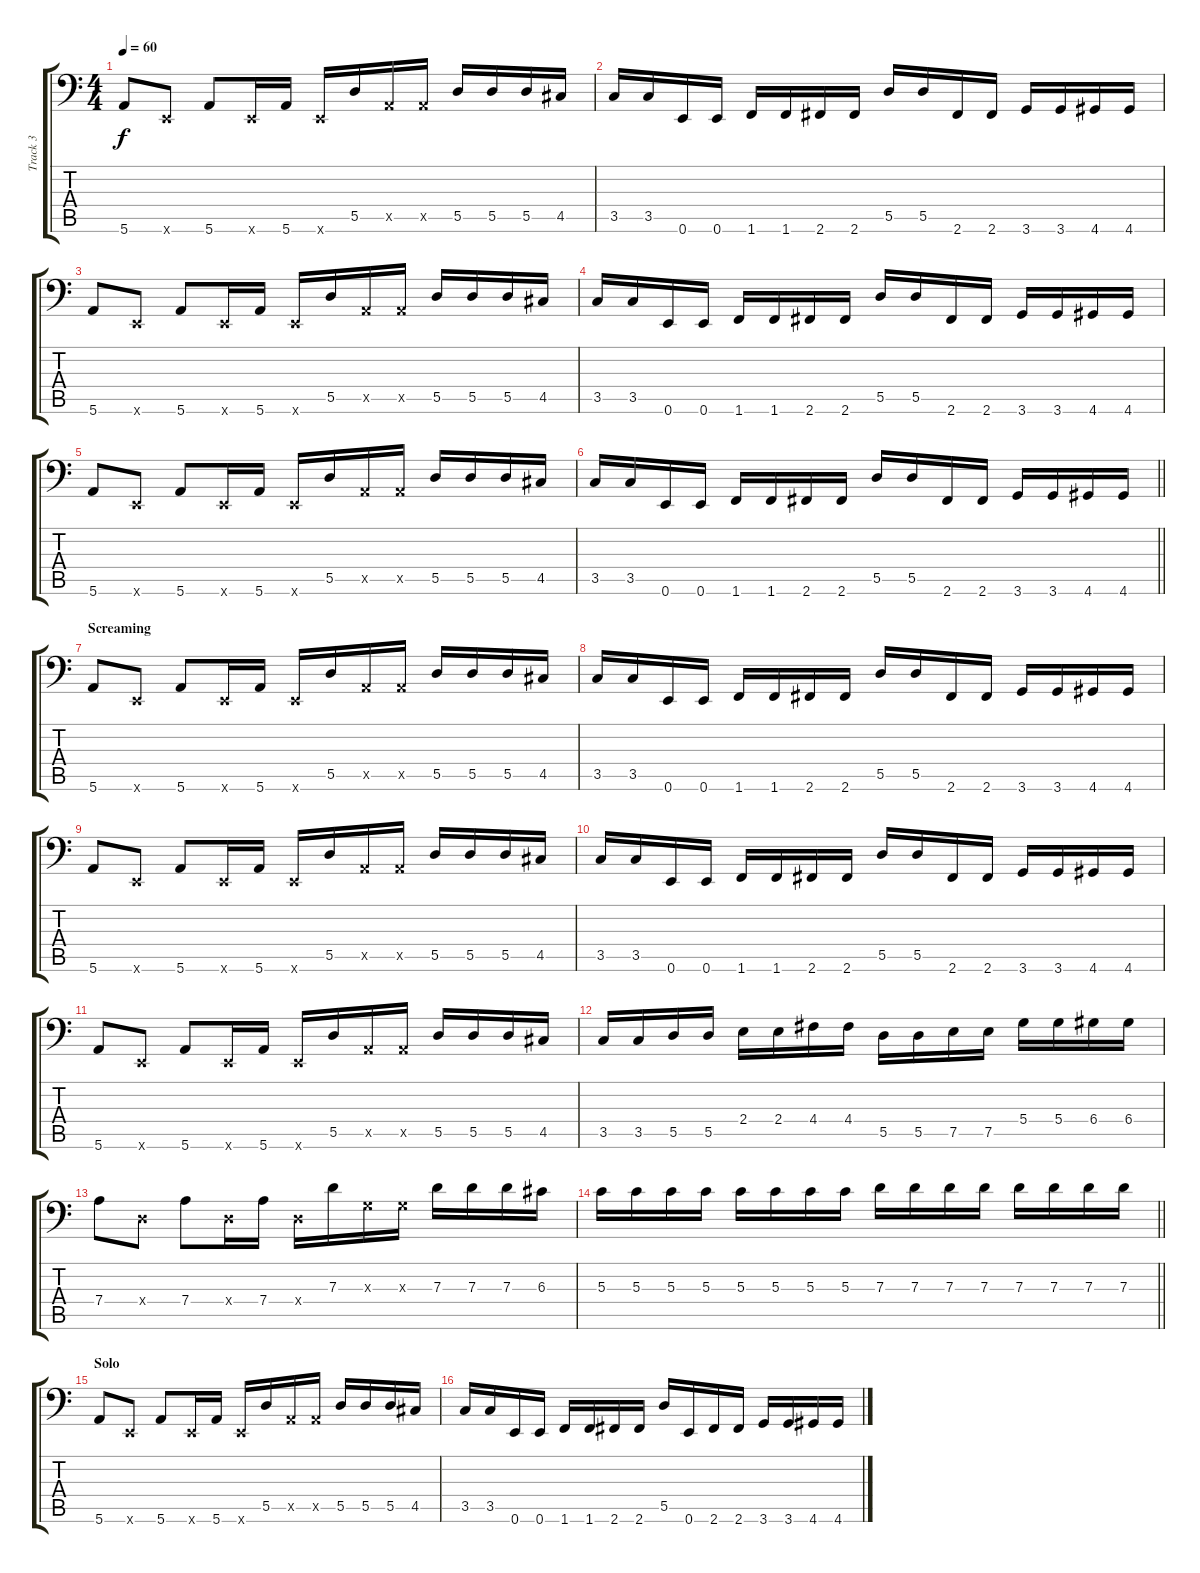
\track ("Track 3" "Track 3") {instrument electricbassfinger}
\staff {score tabs}
\tuning (E3 B2 G2 D2 A1 E1) {hide}
\ts (4 4)
\tempo 60
\clef f4
\ks c
5.6.8{dy f} 0.6{x}.8 5.6.8 0.6{x}.16 5.6.16 0.6{x}.16 5.5.16 0.5{x}.16 0.5{x}.16 5.5.16 5.5.16 5.5.16 4.5.16 |
3.5.16 3.5.16 0.6.16 0.6.16 1.6.16 1.6.16 2.6.16 2.6.16 5.5.16 5.5.16 2.6.16 2.6.16 3.6.16 3.6.16 4.6.16 4.6.16 |
5.6.8 0.6{x}.8 5.6.8 0.6{x}.16 5.6.16 0.6{x}.16 5.5.16 0.5{x}.16 0.5{x}.16 5.5.16 5.5.16 5.5.16 4.5.16 |
3.5.16 3.5.16 0.6.16 0.6.16 1.6.16 1.6.16 2.6.16 2.6.16 5.5.16 5.5.16 2.6.16 2.6.16 3.6.16 3.6.16 4.6.16 4.6.16 |
5.6.8 0.6{x}.8 5.6.8 0.6{x}.16 5.6.16 0.6{x}.16 5.5.16 0.5{x}.16 0.5{x}.16 5.5.16 5.5.16 5.5.16 4.5.16 |
\barLineRight lightlight
3.5.16 3.5.16 0.6.16 0.6.16 1.6.16 1.6.16 2.6.16 2.6.16 5.5.16 5.5.16 2.6.16 2.6.16 3.6.16 3.6.16 4.6.16 4.6.16 |
\section ("" "Screaming")
5.6.8 0.6{x}.8 5.6.8 0.6{x}.16 5.6.16 0.6{x}.16 5.5.16 0.5{x}.16 0.5{x}.16 5.5.16 5.5.16 5.5.16 4.5.16 |
3.5.16 3.5.16 0.6.16 0.6.16 1.6.16 1.6.16 2.6.16 2.6.16 5.5.16 5.5.16 2.6.16 2.6.16 3.6.16 3.6.16 4.6.16 4.6.16 |
5.6.8 0.6{x}.8 5.6.8 0.6{x}.16 5.6.16 0.6{x}.16 5.5.16 0.5{x}.16 0.5{x}.16 5.5.16 5.5.16 5.5.16 4.5.16 |
3.5.16 3.5.16 0.6.16 0.6.16 1.6.16 1.6.16 2.6.16 2.6.16 5.5.16 5.5.16 2.6.16 2.6.16 3.6.16 3.6.16 4.6.16 4.6.16 |
5.6.8 0.6{x}.8 5.6.8 0.6{x}.16 5.6.16 0.6{x}.16 5.5.16 0.5{x}.16 0.5{x}.16 5.5.16 5.5.16 5.5.16 4.5.16 |
3.5.16 3.5.16 5.5.16 5.5.16 2.4.16 2.4.16 4.4.16 4.4.16 5.5.16 5.5.16 7.5.16 7.5.16 5.4.16 5.4.16 6.4.16 6.4.16 |
7.4.8 0.4{x}.8 7.4.8 0.4{x}.16 7.4.16 0.4{x}.16 7.3.16 0.3{x}.16 0.3{x}.16 7.3.16 7.3.16 7.3.16 6.3.16 |
\barLineRight lightlight
5.3.16 5.3.16 5.3.16 5.3.16 5.3.16 5.3.16 5.3.16 5.3.16 7.3.16 7.3.16 7.3.16 7.3.16 7.3.16 7.3.16 7.3.16 7.3.16 |
\section ("" "Solo")
5.6.8 0.6{x}.8 5.6.8 0.6{x}.16 5.6.16 0.6{x}.16 5.5.16 0.5{x}.16 0.5{x}.16 5.5.16 5.5.16 5.5.16 4.5.16 |
3.5.16 3.5.16 0.6.16 0.6.16 1.6.16 1.6.16 2.6.16 2.6.16 5.5.16 0.6.16 2.6.16 2.6.16 3.6.16 3.6.16 4.6.16 4.6.16
